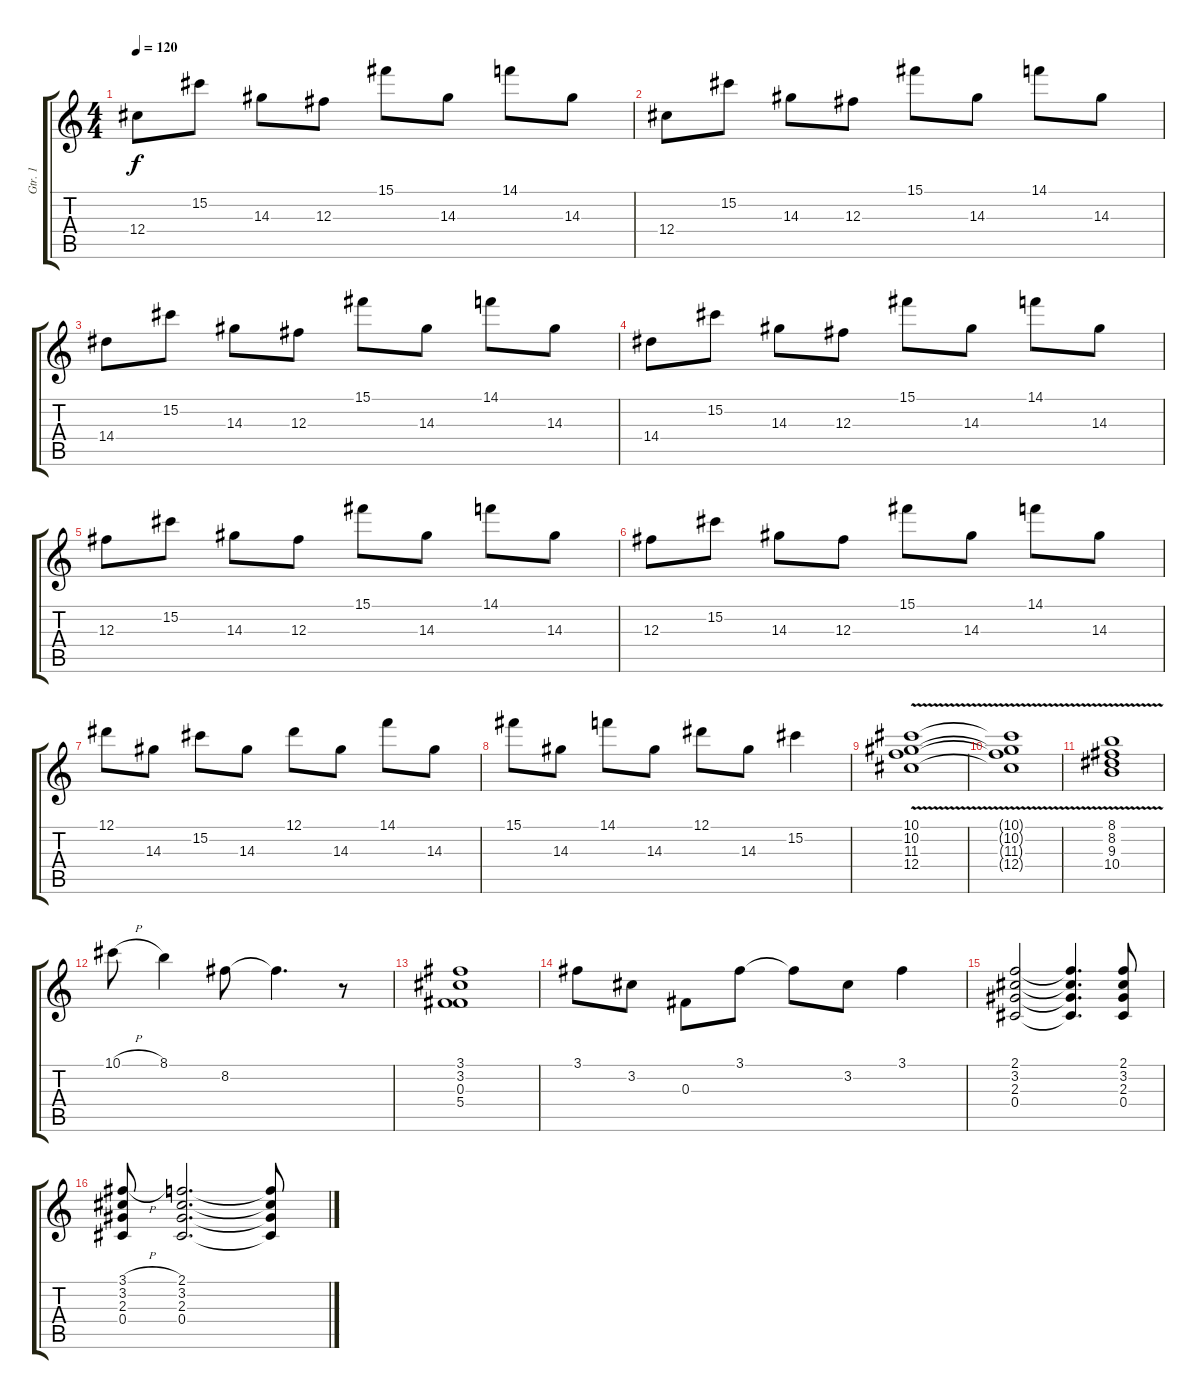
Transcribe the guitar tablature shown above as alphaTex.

\track ("Gtr. 1" "Gtr. 1") {instrument overdrivenguitar}
\staff {score tabs}
\tuning (Eb4 Bb3 Gb3 Db3 Ab2 Eb2) {hide}
\ts (4 4)
\tempo 120
\clef g2
\ks c
12.4.8{dy f} 15.2.8 14.3.8 12.3.8 15.1.8 14.3.8 14.1.8 14.3.8 |
12.4.8 15.2.8 14.3.8 12.3.8 15.1.8 14.3.8 14.1.8 14.3.8 |
14.4.8 15.2.8 14.3.8 12.3.8 15.1.8 14.3.8 14.1.8 14.3.8 |
14.4.8 15.2.8 14.3.8 12.3.8 15.1.8 14.3.8 14.1.8 14.3.8 |
12.3.8 15.2.8 14.3.8 12.3.8 15.1.8 14.3.8 14.1.8 14.3.8 |
12.3.8 15.2.8 14.3.8 12.3.8 15.1.8 14.3.8 14.1.8 14.3.8 |
12.1.8 14.3.8 15.2.8 14.3.8 12.1.8 14.3.8 14.1.8 14.3.8 |
15.1.8 14.3.8 14.1.8 14.3.8 12.1.8 14.3.8 15.2.4 |
(10.1{v} 10.2{v} 11.3{v} 12.4{v}).1 |
(10.1{t} 10.2{t} 11.3{t} 12.4{t}).1 |
(8.1{v} 8.2{v} 9.3{v} 10.4{v}).1 |
10.1{h}.8 8.1.4 8.2.8 8.2{t}.4{d} r.8 |
(3.1 3.2 0.3 5.4).1 |
3.1.8 3.2.8 0.3.8 3.1.8 3.1{t}.8 3.2.8 3.1.4 |
(2.1 3.2 2.3 0.4).2 (2.1{t} 3.2{t} 2.3{t} 0.4{t}).4{d} (2.1 3.2 2.3 0.4).8 |
(3.1{h} 3.2 2.3 0.4).8 (2.1 3.2 2.3 0.4).2{d} (2.1{t} 3.2{t} 2.3{t} 0.4{t}).8
